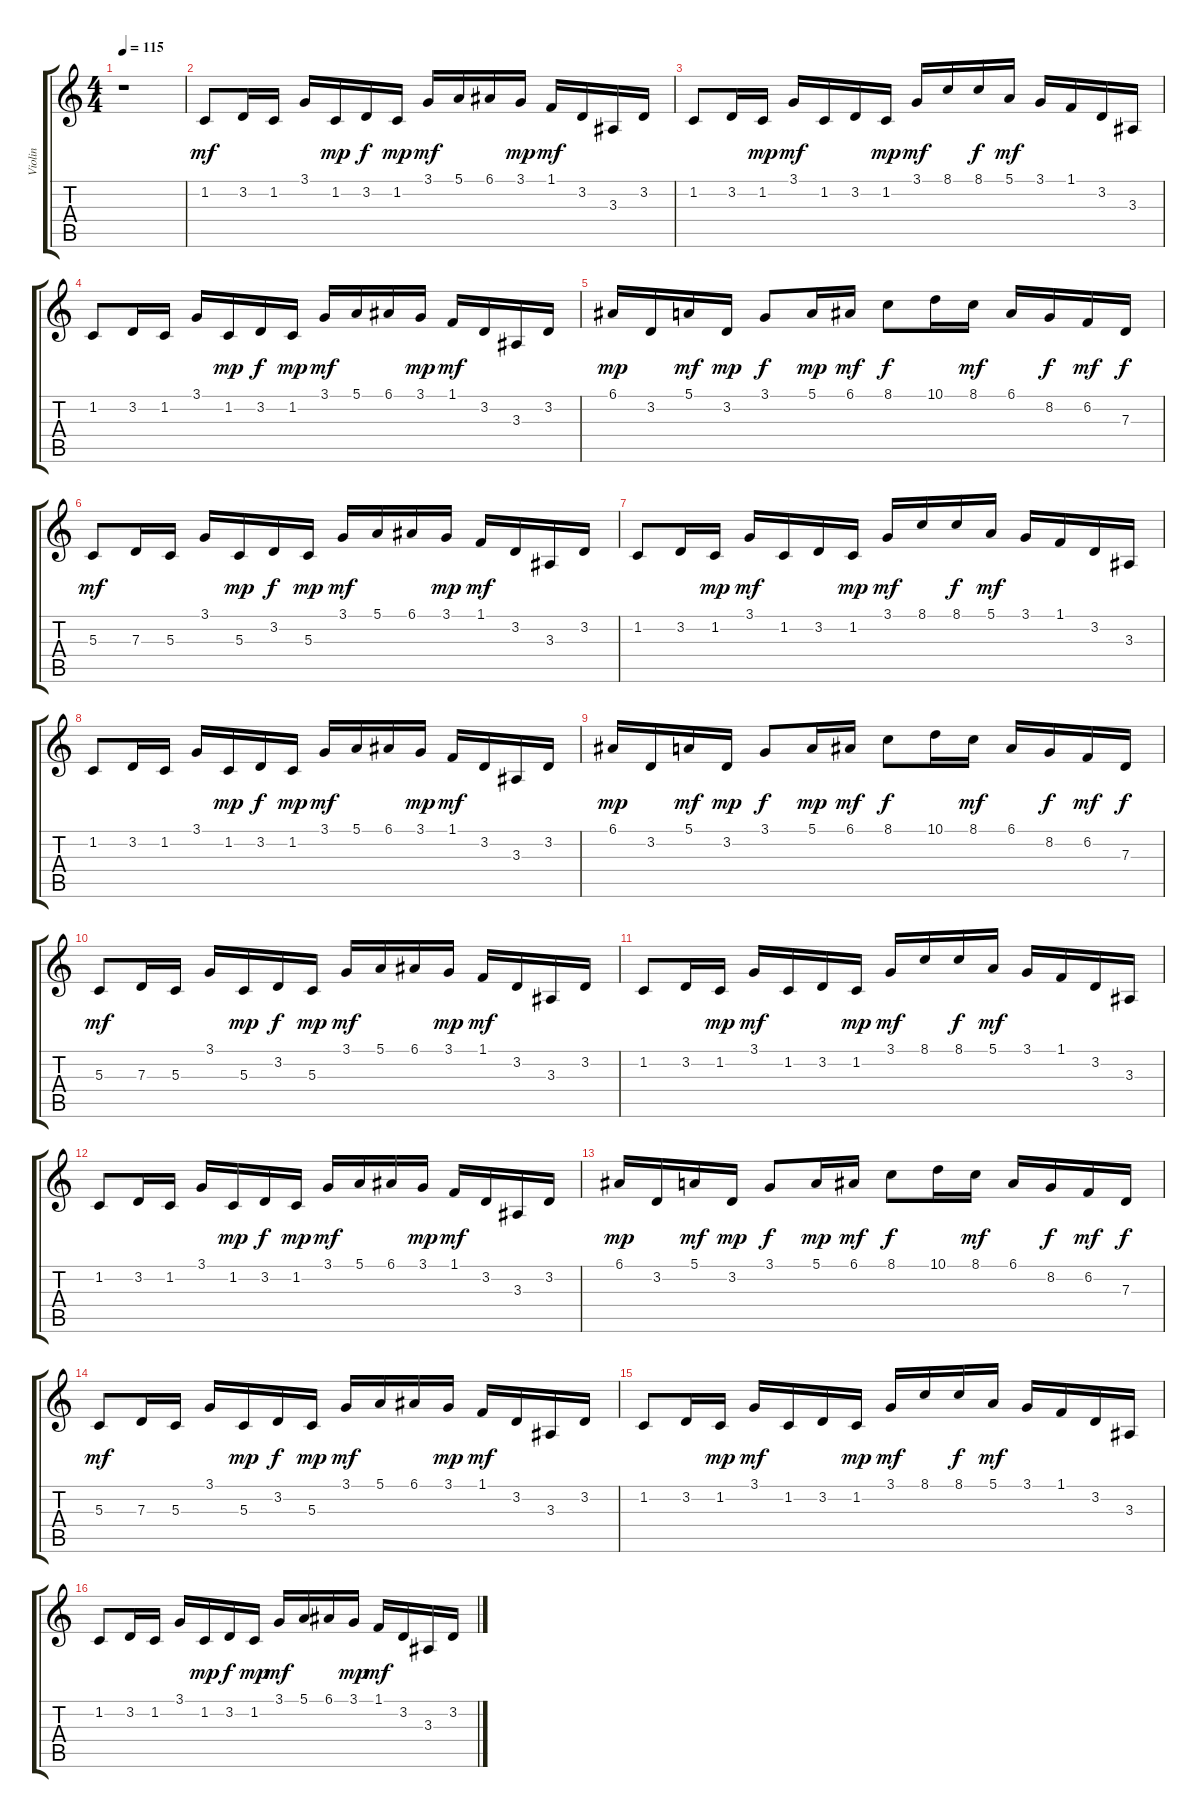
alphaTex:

\track ("Violin" "Violin") {instrument violin}
\staff {score tabs}
\tuning (E4 B3 G3 D3 A2 E2) {hide}
\ts (4 4)
\tempo 115
\clef g2
\ks c
r.1{dy mf instrument violin} |
1.2.8 3.2.16 1.2.16 3.1.16 1.2.16{dy mp} 3.2.16{dy f} 1.2.16{dy mp} 3.1.16{dy mf} 5.1.16 6.1.16 3.1.16{dy mp} 1.1.16{dy mf} 3.2.16 3.3.16 3.2.16 |
1.2.8 3.2.16 1.2.16{dy mp} 3.1.16{dy mf} 1.2.16 3.2.16 1.2.16{dy mp} 3.1.16{dy mf} 8.1.16 8.1.16{dy f} 5.1.16{dy mf} 3.1.16 1.1.16 3.2.16 3.3.16 |
1.2.8 3.2.16 1.2.16 3.1.16 1.2.16{dy mp} 3.2.16{dy f} 1.2.16{dy mp} 3.1.16{dy mf} 5.1.16 6.1.16 3.1.16{dy mp} 1.1.16{dy mf} 3.2.16 3.3.16 3.2.16 |
6.1.16{dy mp} 3.2.16 5.1.16{dy mf} 3.2.16{dy mp} 3.1.8{dy f} 5.1.16{dy mp} 6.1.16{dy mf} 8.1.8{dy f} 10.1.16 8.1.16{dy mf} 6.1.16 8.2.16{dy f} 6.2.16{dy mf} 7.3.16{dy f} |
5.3.8{dy mf} 7.3.16 5.3.16 3.1.16 5.3.16{dy mp} 3.2.16{dy f} 5.3.16{dy mp} 3.1.16{dy mf} 5.1.16 6.1.16 3.1.16{dy mp} 1.1.16{dy mf} 3.2.16 3.3.16 3.2.16 |
1.2.8 3.2.16 1.2.16{dy mp} 3.1.16{dy mf} 1.2.16 3.2.16 1.2.16{dy mp} 3.1.16{dy mf} 8.1.16 8.1.16{dy f} 5.1.16{dy mf} 3.1.16 1.1.16 3.2.16 3.3.16 |
1.2.8 3.2.16 1.2.16 3.1.16 1.2.16{dy mp} 3.2.16{dy f} 1.2.16{dy mp} 3.1.16{dy mf} 5.1.16 6.1.16 3.1.16{dy mp} 1.1.16{dy mf} 3.2.16 3.3.16 3.2.16 |
6.1.16{dy mp} 3.2.16 5.1.16{dy mf} 3.2.16{dy mp} 3.1.8{dy f} 5.1.16{dy mp} 6.1.16{dy mf} 8.1.8{dy f} 10.1.16 8.1.16{dy mf} 6.1.16 8.2.16{dy f} 6.2.16{dy mf} 7.3.16{dy f} |
5.3.8{dy mf} 7.3.16 5.3.16 3.1.16 5.3.16{dy mp} 3.2.16{dy f} 5.3.16{dy mp} 3.1.16{dy mf} 5.1.16 6.1.16 3.1.16{dy mp} 1.1.16{dy mf} 3.2.16 3.3.16 3.2.16 |
1.2.8 3.2.16 1.2.16{dy mp} 3.1.16{dy mf} 1.2.16 3.2.16 1.2.16{dy mp} 3.1.16{dy mf} 8.1.16 8.1.16{dy f} 5.1.16{dy mf} 3.1.16 1.1.16 3.2.16 3.3.16 |
1.2.8 3.2.16 1.2.16 3.1.16 1.2.16{dy mp} 3.2.16{dy f} 1.2.16{dy mp} 3.1.16{dy mf} 5.1.16 6.1.16 3.1.16{dy mp} 1.1.16{dy mf} 3.2.16 3.3.16 3.2.16 |
6.1.16{dy mp} 3.2.16 5.1.16{dy mf} 3.2.16{dy mp} 3.1.8{dy f} 5.1.16{dy mp} 6.1.16{dy mf} 8.1.8{dy f} 10.1.16 8.1.16{dy mf} 6.1.16 8.2.16{dy f} 6.2.16{dy mf} 7.3.16{dy f} |
5.3.8{dy mf} 7.3.16 5.3.16 3.1.16 5.3.16{dy mp} 3.2.16{dy f} 5.3.16{dy mp} 3.1.16{dy mf} 5.1.16 6.1.16 3.1.16{dy mp} 1.1.16{dy mf} 3.2.16 3.3.16 3.2.16 |
1.2.8 3.2.16 1.2.16{dy mp} 3.1.16{dy mf} 1.2.16 3.2.16 1.2.16{dy mp} 3.1.16{dy mf} 8.1.16 8.1.16{dy f} 5.1.16{dy mf} 3.1.16 1.1.16 3.2.16 3.3.16 |
1.2.8 3.2.16 1.2.16 3.1.16 1.2.16{dy mp} 3.2.16{dy f} 1.2.16{dy mp} 3.1.16{dy mf} 5.1.16 6.1.16 3.1.16{dy mp} 1.1.16{dy mf} 3.2.16 3.3.16 3.2.16
